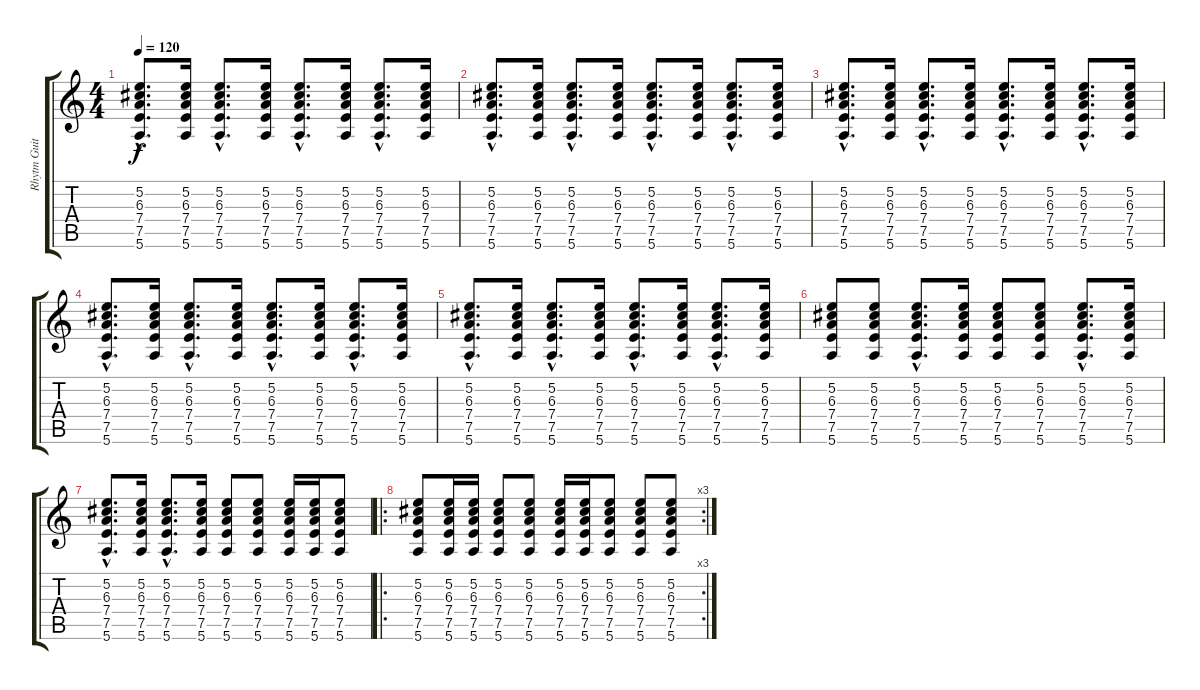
\track ("Rhytm Guitar" "Rhytm Guit") {instrument overdrivenguitar}
\staff {score tabs}
\tuning (E4 B3 G3 D3 A2 E2) {hide}
\ts (4 4)
\tempo 120
\clef g2
\ks c
(5.2{hac} 6.3{hac} 7.4{hac} 7.5{hac} 5.6{hac}).8{d dy f} (5.2 6.3 7.4 7.5 5.6).16 (5.2{hac} 6.3{hac} 7.4{hac} 7.5{hac} 5.6{hac}).8{d} (5.2 6.3 7.4 7.5 5.6).16 (5.2{hac} 6.3{hac} 7.4{hac} 7.5{hac} 5.6{hac}).8{d} (5.2 6.3 7.4 7.5 5.6).16 (5.2{hac} 6.3{hac} 7.4{hac} 7.5{hac} 5.6{hac}).8{d} (5.2 6.3 7.4 7.5 5.6).16 |
(5.2{hac} 6.3{hac} 7.4{hac} 7.5{hac} 5.6{hac}).8{d} (5.2 6.3 7.4 7.5 5.6).16 (5.2{hac} 6.3{hac} 7.4{hac} 7.5{hac} 5.6{hac}).8{d} (5.2 6.3 7.4 7.5 5.6).16 (5.2{hac} 6.3{hac} 7.4{hac} 7.5{hac} 5.6{hac}).8{d} (5.2 6.3 7.4 7.5 5.6).16 (5.2{hac} 6.3{hac} 7.4{hac} 7.5{hac} 5.6{hac}).8{d} (5.2 6.3 7.4 7.5 5.6).16 |
(5.2{hac} 6.3{hac} 7.4{hac} 7.5{hac} 5.6{hac}).8{d} (5.2 6.3 7.4 7.5 5.6).16 (5.2{hac} 6.3{hac} 7.4{hac} 7.5{hac} 5.6{hac}).8{d} (5.2 6.3 7.4 7.5 5.6).16 (5.2{hac} 6.3{hac} 7.4{hac} 7.5{hac} 5.6{hac}).8{d} (5.2 6.3 7.4 7.5 5.6).16 (5.2{hac} 6.3{hac} 7.4{hac} 7.5{hac} 5.6{hac}).8{d} (5.2 6.3 7.4 7.5 5.6).16 |
(5.2{hac} 6.3{hac} 7.4{hac} 7.5{hac} 5.6{hac}).8{d} (5.2 6.3 7.4 7.5 5.6).16 (5.2{hac} 6.3{hac} 7.4{hac} 7.5{hac} 5.6{hac}).8{d} (5.2 6.3 7.4 7.5 5.6).16 (5.2{hac} 6.3{hac} 7.4{hac} 7.5{hac} 5.6{hac}).8{d} (5.2 6.3 7.4 7.5 5.6).16 (5.2{hac} 6.3{hac} 7.4{hac} 7.5{hac} 5.6{hac}).8{d} (5.2 6.3 7.4 7.5 5.6).16 |
(5.2{hac} 6.3{hac} 7.4{hac} 7.5{hac} 5.6{hac}).8{d} (5.2 6.3 7.4 7.5 5.6).16 (5.2{hac} 6.3{hac} 7.4{hac} 7.5{hac} 5.6{hac}).8{d} (5.2 6.3 7.4 7.5 5.6).16 (5.2{hac} 6.3{hac} 7.4{hac} 7.5{hac} 5.6{hac}).8{d} (5.2 6.3 7.4 7.5 5.6).16 (5.2{hac} 6.3{hac} 7.4{hac} 7.5{hac} 5.6{hac}).8{d} (5.2 6.3 7.4 7.5 5.6).16 |
(5.2 6.3 7.4 7.5 5.6).8 (5.2 6.3 7.4 7.5 5.6).8 (5.2{hac} 6.3{hac} 7.4{hac} 7.5{hac} 5.6{hac}).8{d} (5.2 6.3 7.4 7.5 5.6).16 (5.2 6.3 7.4 7.5 5.6).8 (5.2 6.3 7.4 7.5 5.6).8 (5.2{hac} 6.3{hac} 7.4{hac} 7.5{hac} 5.6{hac}).8{d} (5.2 6.3 7.4 7.5 5.6).16 |
(5.2{hac} 6.3{hac} 7.4{hac} 7.5{hac} 5.6{hac}).8{d} (5.2 6.3 7.4 7.5 5.6).16 (5.2{hac} 6.3{hac} 7.4{hac} 7.5{hac} 5.6{hac}).8{d} (5.2 6.3 7.4 7.5 5.6).16 (5.2 6.3 7.4 7.5 5.6).8 (5.2 6.3 7.4 7.5 5.6).8 (5.2 6.3 7.4 7.5 5.6).16 (5.2 6.3 7.4 7.5 5.6).16 (5.2 6.3 7.4 7.5 5.6).8 |
\ro
\rc 3
(5.2 6.3 7.4 7.5 5.6).8 (5.2 6.3 7.4 7.5 5.6).16 (5.2 6.3 7.4 7.5 5.6).16 (5.2 6.3 7.4 7.5 5.6).8 (5.2 6.3 7.4 7.5 5.6).8 (5.2 6.3 7.4 7.5 5.6).16 (5.2 6.3 7.4 7.5 5.6).16 (5.2 6.3 7.4 7.5 5.6).8 (5.2 6.3 7.4 7.5 5.6).8 (5.2 6.3 7.4 7.5 5.6).8{volume 0}
